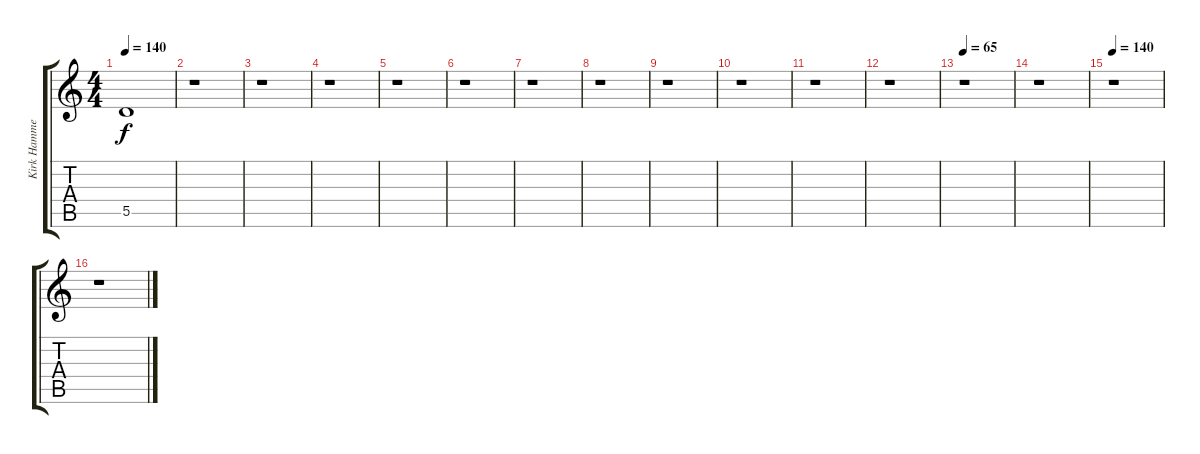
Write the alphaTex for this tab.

\track ("Kirk Hammett (2nd guitar Solo)" "Kirk Hamme") {instrument distortionguitar}
\staff {score tabs}
\tuning (E4 B3 G3 D3 A2 E2) {hide}
\ts (4 4)
\tempo 140
\clef g2
\ks c
5.5{t}.1{dy f} |
r.1 |
r.1 |
r.1 |
r.1 |
r.1 |
r.1 |
r.1 |
r.1 |
r.1 |
r.1 |
r.1 |
\tempo 65
r.1 |
r.1 |
\tempo 140
r.1 |
r.1
